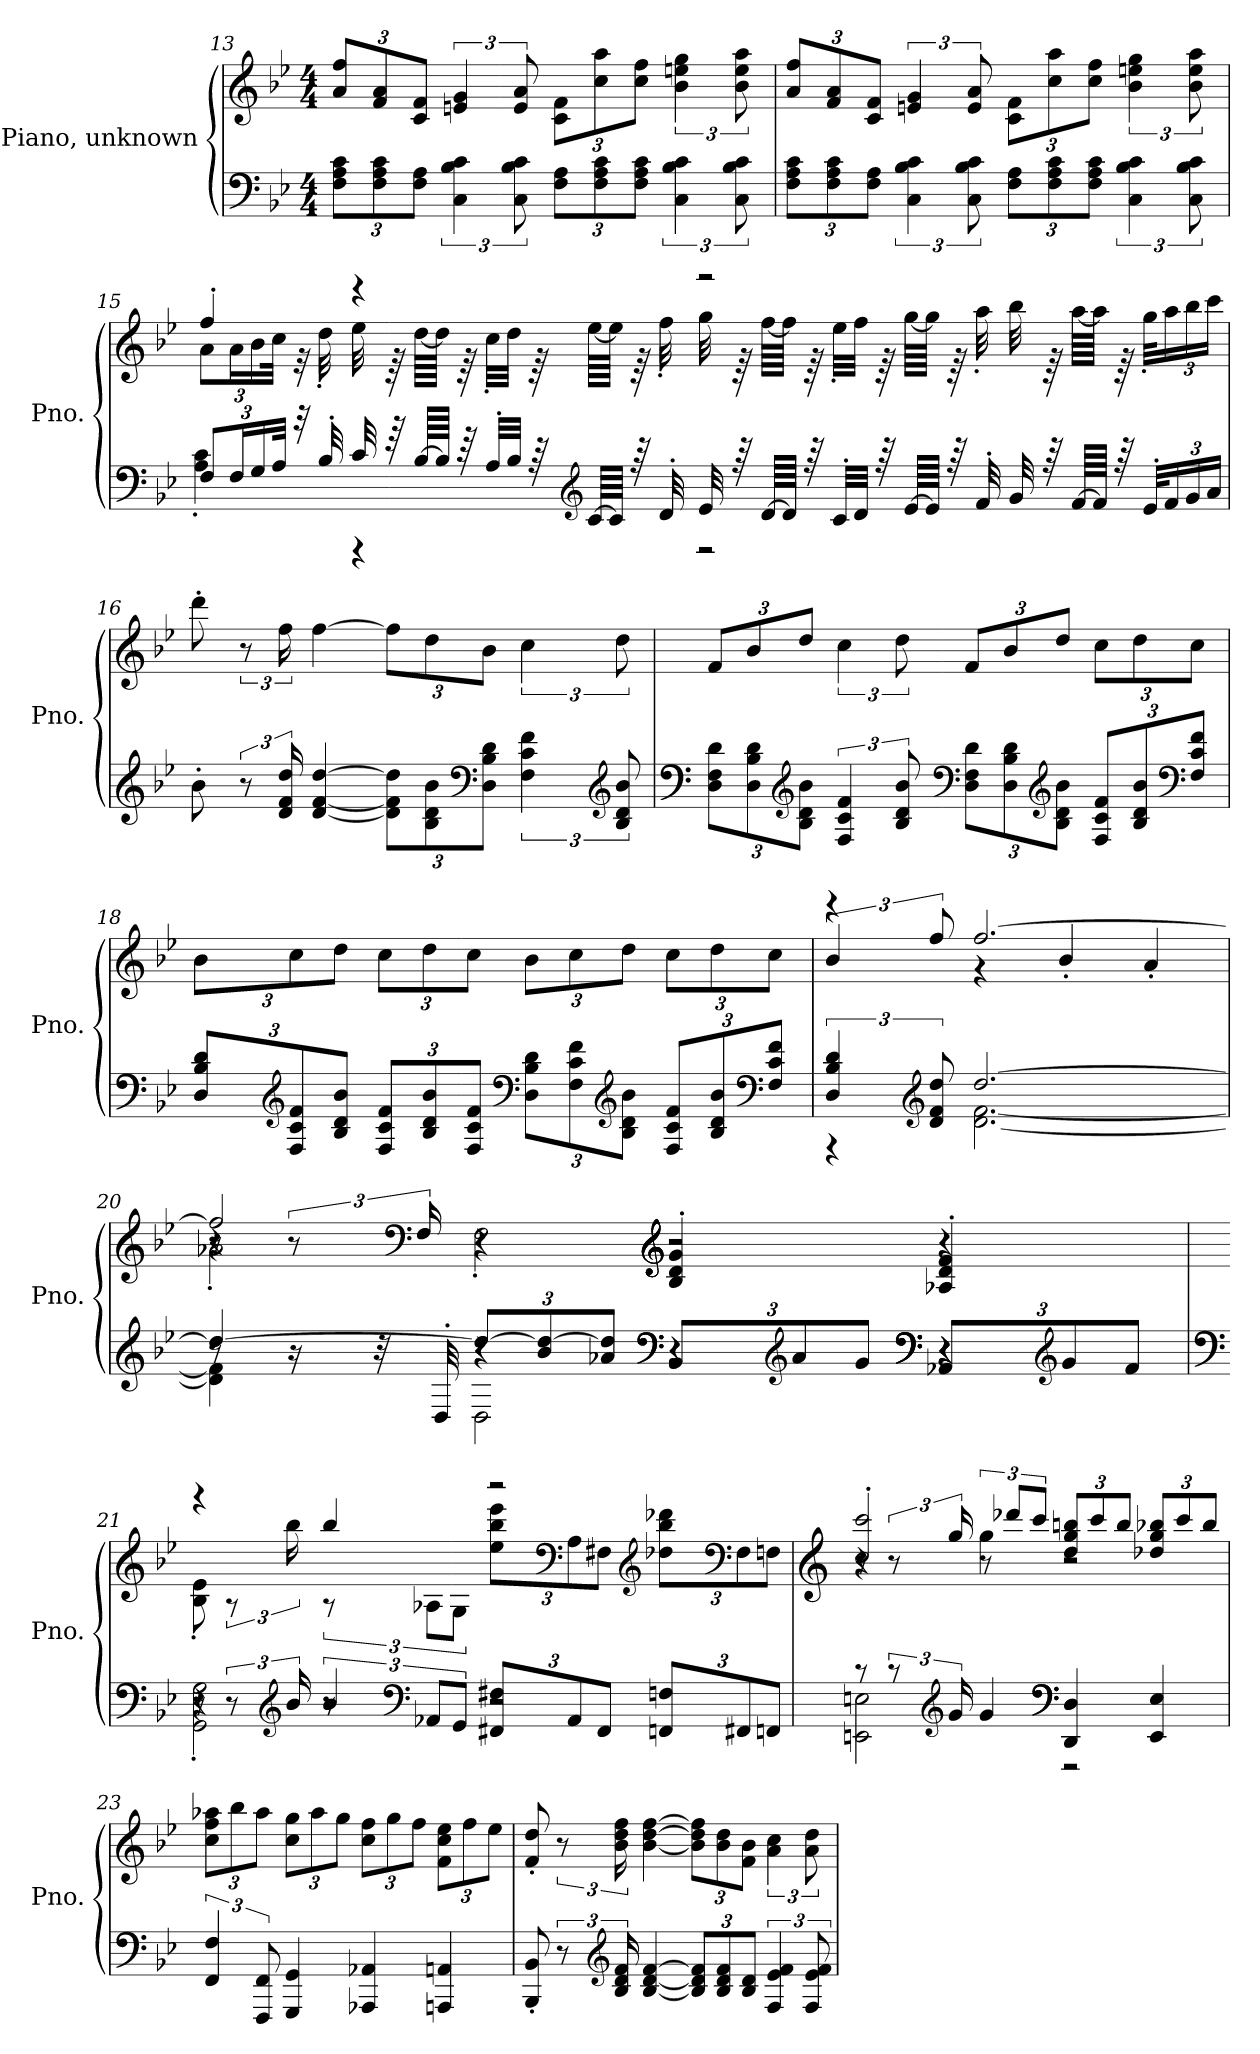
**kern	**kern
*part1	*part1
*staff2	*staff1
*I"Piano, unknown	*
*I'Pno.	*
*clefF4	*clefG2
*k[b-e-]	*k[b-e-]
*M4/4	*M4/4
*Xbrackettup	*Xbrackettup
=13	=13
12F\ 12A\ 12c\L	12a/ 12ff/L
12F\ 12A\ 12c\	12f/ 12a/
12F\ 12A\J	12c/ 12f/J
*brackettup	*brackettup
6C\ 6B-\ 6c\	6en/ 6g/
12C\ 12B-\ 12c\	12e/ 12a/
*Xbrackettup	*Xbrackettup
12F\ 12A\L	12c\ 12f\L
12F\ 12A\ 12c\	12cc\ 12aa\
12F\ 12A\ 12c\J	12cc\ 12ff\J
*brackettup	*brackettup
6C\ 6B-\ 6c\	6b-\ 6een\ 6gg\
12C\ 12B-\ 12c\	12b-\ 12ee\ 12aa\
!!LO:LB:g=z
=14	=14
*Xbrackettup	*Xbrackettup
12F\ 12A\ 12c\L	12a/ 12ff/L
12F\ 12A\ 12c\	12f/ 12a/
12F\ 12A\J	12c/ 12f/J
*brackettup	*brackettup
6C\ 6B-\ 6c\	6en/ 6g/
12C\ 12B-\ 12c\	12e/ 12a/
*Xbrackettup	*Xbrackettup
12F\ 12A\L	12c\ 12f\L
12F\ 12A\ 12c\	12cc\ 12aa\
12F\ 12A\ 12c\J	12cc\ 12ff\J
*brackettup	*brackettup
6C\ 6B-\ 6c\	6b-\ 6een\ 6gg\
12C\ 12B-\ 12c\	12b-\ 12ee\ 12aa\
!!LO:PB:g=z
=15	=15
*	*^
*Xbrackettup	*	*Xbrackettup
*^	*	*
12F/L	4A\' 4c\'	4ff'/	12a\L
24F/L	.	.	24a\L
24G/	.	.	24b-\
48A/JJk	.	.	48cc\JJk
32r	.	.	32r
32B-'/	.	.	32dd'\
32c/	4r	4r	32ee-\
64r	.	.	64r
[64B-/LLLL	.	.	[64dd\LLLL
64B-/JJJJ]	.	.	64dd\JJJJ]
64r	.	.	64r
32A'/LLL	.	.	32cc'\LLL
32B-/JJJ	.	.	32dd\JJJ
64r	.	.	64r
*clefG2	*	*	*
[64c/LLLL	.	.	[64ee-\LLLL
64c/JJJJ]	.	.	64ee-\JJJJ]
64r	.	.	64r
32d'/	.	.	32ff'\
32e-/	2r	2r	32gg\
64r	.	.	64r
[64d/LLLL	.	.	[64ff\LLLL
64d/JJJJ]	.	.	64ff\JJJJ]
64r	.	.	64r
32c'/LLL	.	.	32ee-'\LLL
32d/JJJ	.	.	32ff\JJJ
64r	.	.	64r
[64e-/LLLL	.	.	[64gg\LLLL
64e-/JJJJ]	.	.	64gg\JJJJ]
64r	.	.	64r
32f'/	.	.	32aa'\
32g/	.	.	32bb-\
64r	.	.	64r
[64f/LLLL	.	.	[64aa\LLLL
64f/JJJJ]	.	.	64aa\JJJJ]
64r	.	.	64r
32e-'/KLL	.	.	32gg'\KLL
24f/	.	.	24aa\
24g/	.	.	24bb-\
24a/JJ	.	.	24ccc\JJ
*v	*v	*	*
*	*v	*v
!!LO:LB:g=z
=16	=16
8b-'\	8ddd'\
*brackettup	*brackettup
12r	12r
24d/ 24f/ 24dd/	24ff\
[4d/ [4f/ [4dd/	[4ff\
*Xbrackettup	*Xbrackettup
12d\] 12f\] 12dd\]L	12ff\L]
12B-\ 12d\ 12b-\	12dd\
*clefF4	*
12D\ 12B-\ 12d\J	12b-\J
*brackettup	*brackettup
6F\ 6c\ 6f\	6cc\
*clefG2	*
12B-/ 12d/ 12b-/	12dd\
=17	=17
*clefF4	*
*Xbrackettup	*Xbrackettup
12D\ 12F\ 12d\L	12f/L
12D\ 12B-\ 12d\	12b-/
*clefG2	*
12B-\ 12d\ 12b-\J	12dd/J
*brackettup	*brackettup
6F/ 6c/ 6f/	6cc\
12B-/ 12d/ 12b-/	12dd\
*clefF4	*
*Xbrackettup	*Xbrackettup
12D\ 12F\ 12d\L	12f/L
12D\ 12B-\ 12d\	12b-/
*clefG2	*
12B-\ 12d\ 12b-\J	12dd/J
12F/ 12c/ 12f/L	12cc\L
12B-/ 12d/ 12b-/	12dd\
*clefF4	*
12F/ 12c/ 12f/J	12cc\J
!!LO:LB:g=z
=18	=18
12D/ 12B-/ 12d/L	12b-\L
*clefG2	*
12F/ 12c/ 12f/	12cc\
12B-/ 12d/ 12b-/J	12dd\J
12F/ 12c/ 12f/L	12cc\L
12B-/ 12d/ 12b-/	12dd\
12F/ 12c/ 12f/J	12cc\J
*clefF4	*
12D\ 12B-\ 12d\L	12b-\L
12F\ 12c\ 12f\	12cc\
*clefG2	*
12B-\ 12d\ 12b-\J	12dd\J
12F/ 12c/ 12f/L	12cc\L
12B-/ 12d/ 12b-/	12dd\
*clefF4	*
12F/ 12c/ 12f/J	12cc\J
=19	=19
*	*^
*brackettup	*	*brackettup
*^	*	*
6D/ 6B-/ 6d/	4r	4r	6b-/
*clefG2	*	*	*
12d/ 12f/ 12dd/	.	.	12ff/
[2.dd/	[2.d\ [2.f\	[2.ff/	4r
.	.	.	4b-'/
.	.	.	4a'/
!!LO:LB:g=z
=20	=20	=20	=20
*	*^	*^	*^
4dd/_	4d\] 4f\]	8r	2ff/]	2a-X'\	8r	4r
.	.	16r	.	.	12r	.
.	.	32r	.	.	.	.
*	*	*	*clefF4	*	*	*
.	.	.	.	.	24F/	.
.	.	32D'/	.	.	.	.
*Xbrackettup	*	*	*	*	*	*
12dd/L_	2D\	4r	.	.	4r	2F'\
12b-/ 12dd/_	.	.	.	.	.	.
12a-X/ 12dd/]J	.	.	.	.	.	.
*clefF4	*	*	*clefG2	*	*	*
4r	.	12BB-/L	2r	2r	4B-/' 4d/' 4g/'	.
*clefG2	*	*	*	*	*	*
.	.	12a-/	.	.	.	.
.	.	12g/J	.	.	.	.
*clefF4	*	*	*	*	*	*
12AA-X/L	4r	4r	.	.	4A-X/' 4d/' 4f/'	4r
*clefG2	*	*	*	*	*	*
12g/	.	.	.	.	.	.
12f/J	.	.	.	.	.	.
*	*	*	*v	*v	*v	*v
!!LO:LB:g=z
=21	=21	=21	=21
*clefF4	*	*	*
*	*	*	*^
4r	2GG\' 2G\'	8r	4r	8B-\' 8e-\'
*	*	*brackettup	*	*
.	.	12r	.	12r
*clefG2	*	*	*	*
.	.	24b-/	.	24bb-\
4b-/	.	12r	4bb-/	12r
*clefF4	*	*	*	*
.	.	12AA-X/L	.	12A-X\L
.	.	12GG/J	.	12G\J
*	*	*Xbrackettup	*	*Xbrackettup
2r	2r	12FF#X/ 12F#X/L	2r	12ee-\ 12bb-\ 12eee-\L
*	*	*	*clefF4	*
.	.	12AA-/	.	12A-\
.	.	12FF#/J	.	12F#X\J
*	*	*	*clefG2	*
.	.	12FFn/ 12Fn/L	.	12dd-X\ 12bb-\ 12ddd-X\L
*	*	*	*clefF4	*
.	.	12FF#X/	.	12F#\
.	.	12FFn/J	.	12Fn\J
*v	*v	*v	*	*
*	*v	*v
!!LO:LB:g=z
=22	=22
*	*clefG2
*^	*^
*	*	*	*^
8r	2EEn\ 2En\	8r	4r	2cc/' 2ccc/'
*brackettup	*	*brackettup	*	*
12r	.	12r	.	.
*clefG2	*	*	*	*
24g/	.	24gg/	.	.
4g/	.	12r	4gg\	.
.	.	12ddd-X/L	.	.
.	.	12ccc/J	.	.
*clefF4	*	*	*	*
*	*	*Xbrackettup	*	*
4DD/ 4D/	2r	12dd/ 12gg/ 12bbn/L	2r	2r
.	.	12ccc/	.	.
.	.	12bb/J	.	.
4EE/ 4E/	.	12dd-X/ 12gg/ 12bb-X/L	.	.
.	.	12ccc/	.	.
.	.	12bb-/J	.	.
*v	*v	*	*	*
*	*v	*v	*v
=23	=23
6FF/ 6F/	12cc\ 12ff\ 12aa-X\L
.	12bb-\
12FFF/ 12FF/	12aa-\J
4GGG/ 4GG/	12cc\ 12gg\L
.	12aa-\
.	12gg\J
4AAA-X/ 4AA-X/	12cc\ 12ff\L
.	12gg\
.	12ff\J
4AAAn/ 4AAn/	12f\ 12cc\ 12ee-\L
.	12ff\
.	12ee-\J
!!LO:PB:g=z
=24	=24
8BBB-/' 8BB-/'	8f/' 8dd/'
*	*brackettup
12r	12r
*clefG2	*
24B-/ 24d/ 24f/	24b-\ 24dd\ 24ff\
[4B-/ [4d/ [4f/	[4b-\ [4dd\ [4ff\
*Xbrackettup	*Xbrackettup
12B-/] 12d/] 12f/]L	12b-\] 12dd\] 12ff\]L
12B-/ 12d/ 12f/	12b-\ 12dd\
12B-/ 12d/J	12f\ 12b-\J
*brackettup	*brackettup
6F/ 6e-/ 6f/	6a\ 6cc\
12F/ 12e-/ 12f/	12a\ 12dd\
=	=
*-	*-
